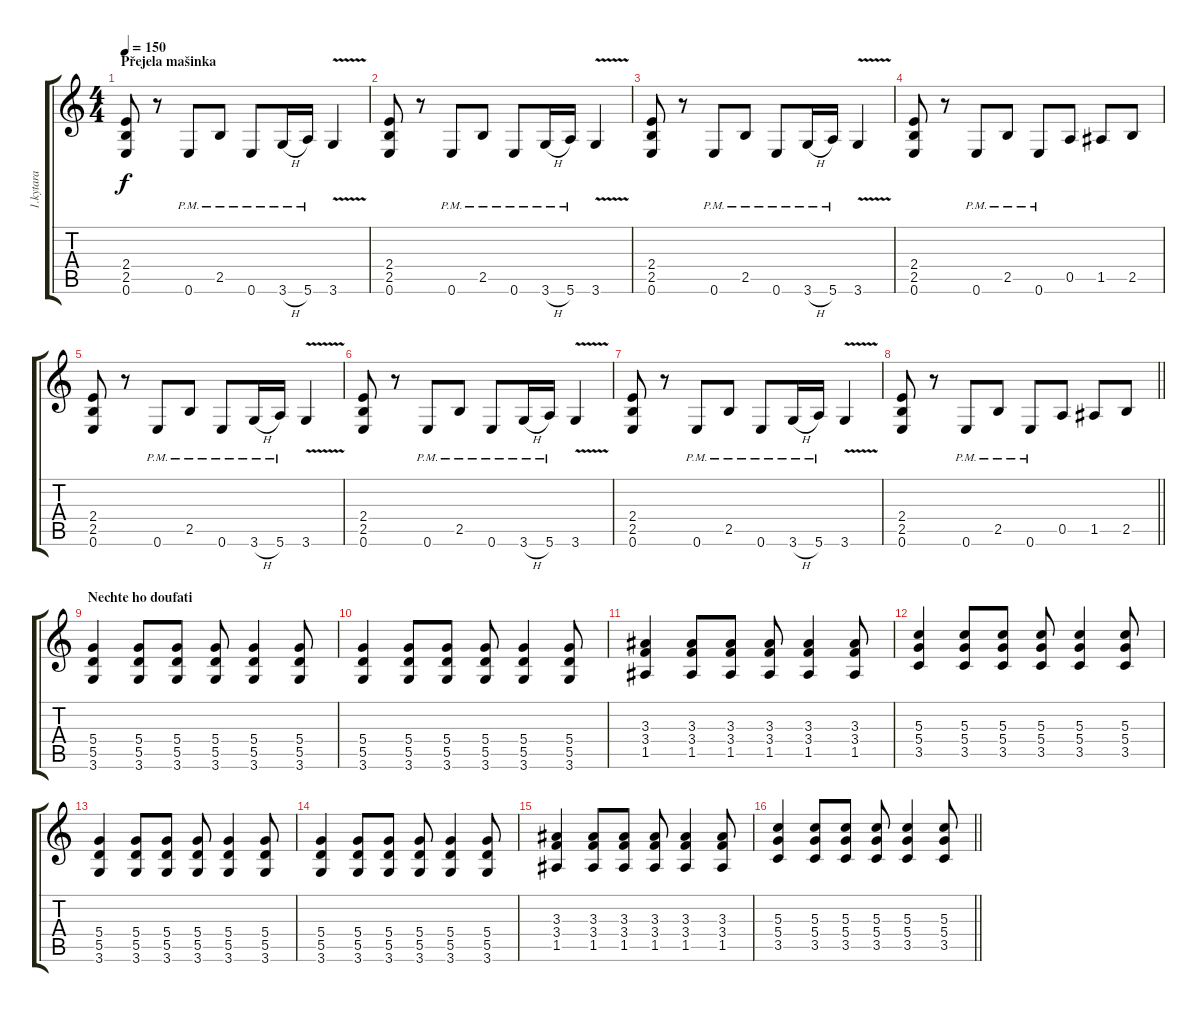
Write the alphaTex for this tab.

\track ("1.kytara" "1.kytara") {instrument overdrivenguitar}
\staff {score tabs}
\tuning (E4 B3 G3 D3 A2 E2) {hide}
\ts (4 4)
\section ("" "Přejela mašinka")
\tempo 150
\clef g2
\ks c
(2.4 2.5 0.6).8{dy f} r.8 0.6{pm}.8 2.5{pm}.8 0.6{pm}.8 3.6{h pm}.16 5.6{pm}.16 3.6{v}.4 |
(2.4 2.5 0.6).8 r.8 0.6{pm}.8 2.5{pm}.8 0.6{pm}.8 3.6{h pm}.16 5.6{pm}.16 3.6{v}.4 |
(2.4 2.5 0.6).8 r.8 0.6{pm}.8 2.5{pm}.8 0.6{pm}.8 3.6{h pm}.16 5.6{pm}.16 3.6{v}.4 |
(2.4 2.5 0.6).8 r.8 0.6{pm}.8 2.5{pm}.8 0.6{pm}.8 0.5.8 1.5.8 2.5.8 |
(2.4 2.5 0.6).8 r.8 0.6{pm}.8 2.5{pm}.8 0.6{pm}.8 3.6{h pm}.16 5.6{pm}.16 3.6{v}.4 |
(2.4 2.5 0.6).8 r.8 0.6{pm}.8 2.5{pm}.8 0.6{pm}.8 3.6{h pm}.16 5.6{pm}.16 3.6{v}.4 |
(2.4 2.5 0.6).8 r.8 0.6{pm}.8 2.5{pm}.8 0.6{pm}.8 3.6{h pm}.16 5.6{pm}.16 3.6{v}.4 |
\barLineRight lightlight
(2.4 2.5 0.6).8 r.8 0.6{pm}.8 2.5{pm}.8 0.6{pm}.8 0.5.8 1.5.8 2.5.8 |
\section ("" "Nechte ho doufati")
(5.4 5.5 3.6).4 (5.4 5.5 3.6).8 (5.4 5.5 3.6).8 (5.4 5.5 3.6).8 (5.4 5.5 3.6).4 (5.4 5.5 3.6).8 |
(5.4 5.5 3.6).4 (5.4 5.5 3.6).8 (5.4 5.5 3.6).8 (5.4 5.5 3.6).8 (5.4 5.5 3.6).4 (5.4 5.5 3.6).8 |
(3.3 3.4 1.5).4 (3.3 3.4 1.5).8 (3.3 3.4 1.5).8 (3.3 3.4 1.5).8 (3.3 3.4 1.5).4 (3.3 3.4 1.5).8 |
(5.3 5.4 3.5).4 (5.3 5.4 3.5).8 (5.3 5.4 3.5).8 (5.3 5.4 3.5).8 (5.3 5.4 3.5).4 (5.3 5.4 3.5).8 |
(5.4 5.5 3.6).4 (5.4 5.5 3.6).8 (5.4 5.5 3.6).8 (5.4 5.5 3.6).8 (5.4 5.5 3.6).4 (5.4 5.5 3.6).8 |
(5.4 5.5 3.6).4 (5.4 5.5 3.6).8 (5.4 5.5 3.6).8 (5.4 5.5 3.6).8 (5.4 5.5 3.6).4 (5.4 5.5 3.6).8 |
(3.3 3.4 1.5).4 (3.3 3.4 1.5).8 (3.3 3.4 1.5).8 (3.3 3.4 1.5).8 (3.3 3.4 1.5).4 (3.3 3.4 1.5).8 |
\barLineRight lightlight
(5.3 5.4 3.5).4 (5.3 5.4 3.5).8 (5.3 5.4 3.5).8 (5.3 5.4 3.5).8 (5.3 5.4 3.5).4 (5.3 5.4 3.5).8
